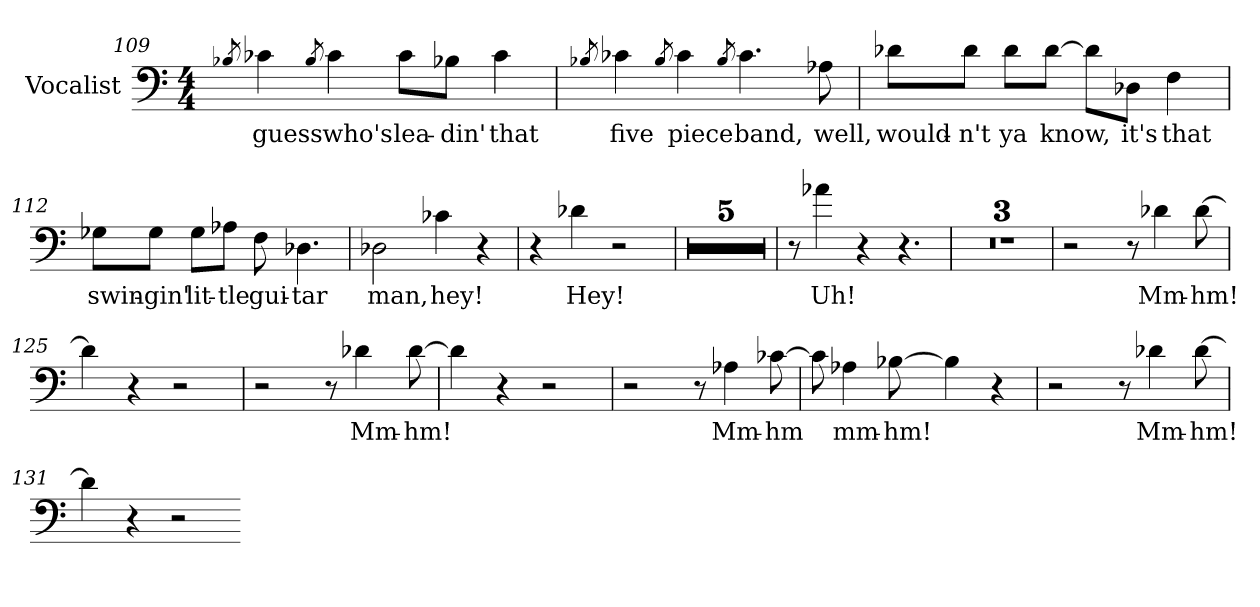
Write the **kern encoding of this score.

**kern	**text
*part1	*part1
*staff1	*staff1
*I"Vocalist	*
*clefF4	*
*M4/4	*
=109	=109
8qB-X	_
4c-X	guess
8qB-	_
4c-	who's
8c-\L	lea-
8B-X\J	-din'
4c-	that
=110	=110
8qB-X	_
4c-X	five
8qB-	_
4c-	piece
8qB-	_
4.c-	band,
8A-X	well,
=111	=111
8d-X\L	would-
8d-\J	-n't
8d-\L	ya
[8d-\J	know,
8d-\L]	_
8D-X\J	it's
4F	that
=112	=112
8G-X\L	swin-
8G-\J	-gin'
8G-\L	lit-
8A-X\J	-tle
8F	gui-
4.D-X	-tar
=113	=113
2D-X	man,
4c-X	hey!
4r	.
=114	=114
4r	.
4d-X	Hey!
2r	.
=115	=115
1r	.
=116	=116
1r	.
=117	=117
1r	.
=118	=118
1r	.
=119	=119
1r	.
=120	=120
8r	.
4a-X	Uh!
4r	.
4.r	.
=121	=121
1r	.
=122	=122
1r	.
=123	=123
1r	.
=124	=124
2r	.
8r	.
4d-X	Mm-
[8d-	-hm!
=125	=125
4d-]	_
4r	.
2r	.
=126	=126
2r	.
8r	.
4d-X	Mm-
[8d-	-hm!
=127	=127
4d-]	_
4r	.
2r	.
=128	=128
2r	.
8r	.
4A-X	Mm-
[8c-X	-hm
=129	=129
8c-]	_
4A-X	mm-
[8B-X	-hm!
4B-]	_
4r	.
=130	=130
2r	.
8r	.
4d-X	Mm-
[8d-	-hm!
=131	=131
4d-]	_
4r	.
2r	.
=-	=-
*-	*-
